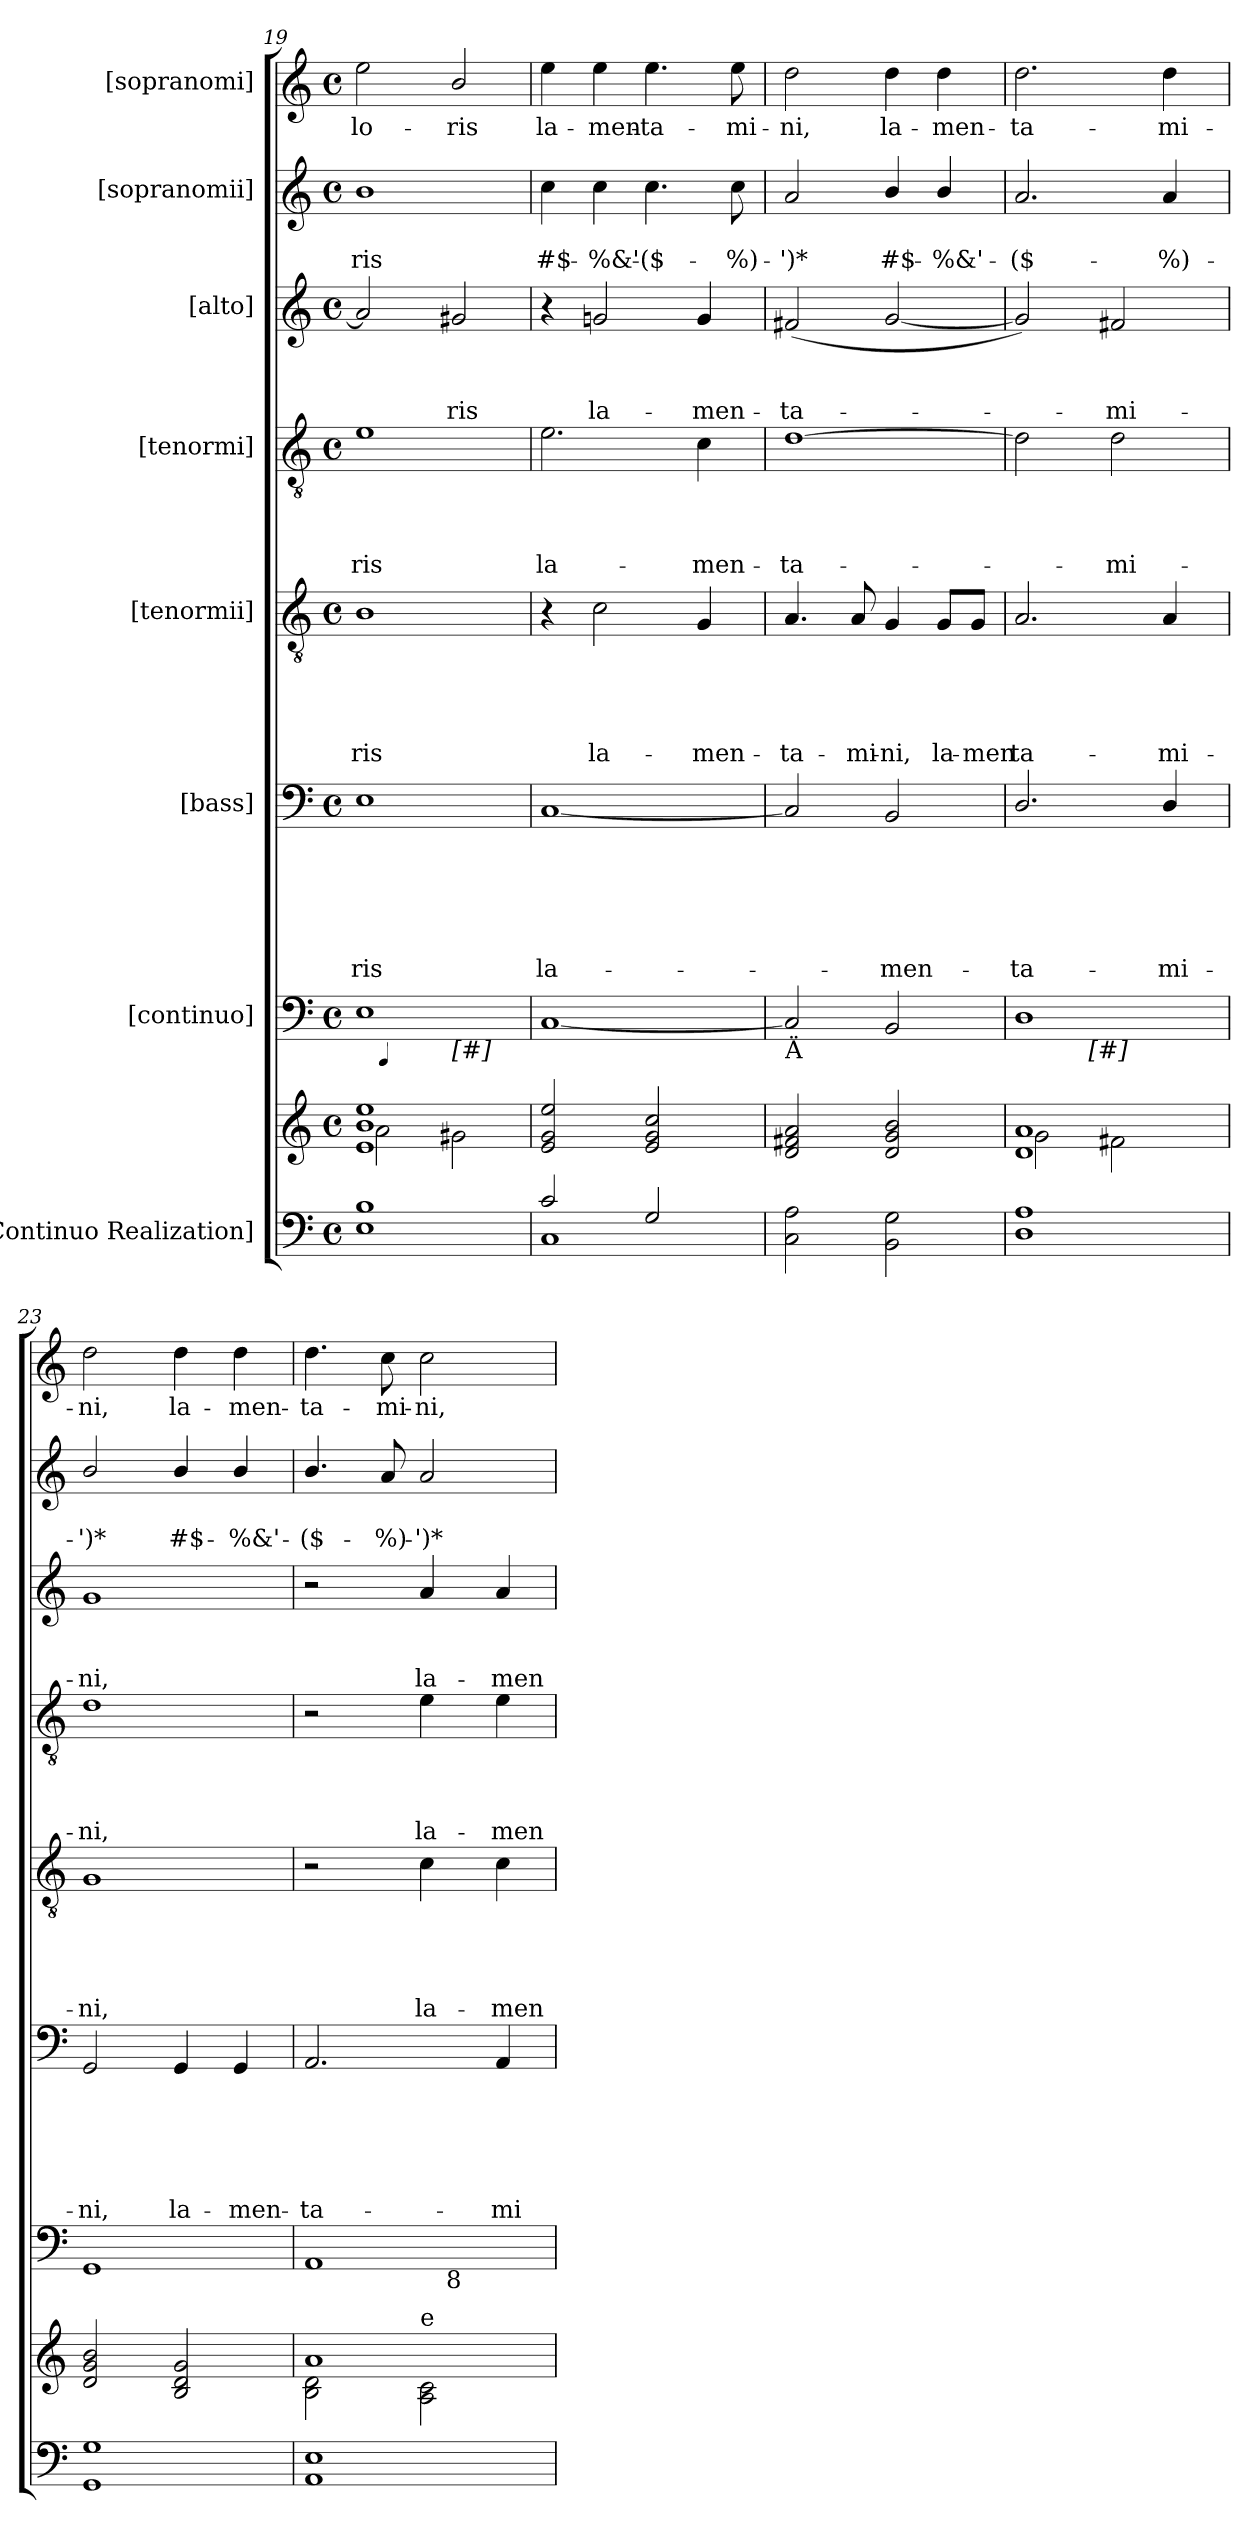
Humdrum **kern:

**kern	**kern	**kern	**kern	**text	**text	**text	**text	**text	**text	**kern	**text	**text	**text	**text	**text	**kern	**text	**text	**text	**text	**kern	**text	**text	**text	**kern	**text	**text	**kern	**text
*part8	*part8	*part7	*part6	*part6	*part6	*part6	*part6	*part6	*part6	*part5	*part5	*part5	*part5	*part5	*part5	*part4	*part4	*part4	*part4	*part4	*part3	*part3	*part3	*part3	*part2	*part2	*part2	*part1	*part1
*staff9	*staff8	*staff7	*staff6	*staff6	*staff6	*staff6	*staff6	*staff6	*staff6	*staff5	*staff5	*staff5	*staff5	*staff5	*staff5	*staff4	*staff4	*staff4	*staff4	*staff4	*staff3	*staff3	*staff3	*staff3	*staff2	*staff2	*staff2	*staff1	*staff1
*I"[Continuo Realization]	*	*I"[continuo]	*I"[bass]	*	*	*	*	*	*	*I"[tenormii]	*	*	*	*	*	*I"[tenormi]	*	*	*	*	*I"[alto]	*	*	*	*I"[sopranomii]	*	*	*I"[sopranomi]	*
!!LO:PB:g=z
*clefF4	*clefG2	*clefF4	*clefF4	*	*	*	*	*	*	*clefGv2	*	*	*	*	*	*clefGv2	*	*	*	*	*clefG2	*	*	*	*clefG2	*	*	*clefG2	*
*k[]	*k[]	*k[]	*k[]	*	*	*	*	*	*	*k[]	*	*	*	*	*	*k[]	*	*	*	*	*k[]	*	*	*	*k[]	*	*	*k[]	*
*C:	*C:	*C:	*C:	*	*	*	*	*	*	*C:	*	*	*	*	*	*C:	*	*	*	*	*C:	*	*	*	*C:	*	*	*C:	*
*M4/4	*M4/4	*M4/4	*M4/4	*	*	*	*	*	*	*M4/4	*	*	*	*	*	*M4/4	*	*	*	*	*M4/4	*	*	*	*M4/4	*	*	*M4/4	*
*met(c)	*met(c)	*met(c)	*met(c)	*	*	*	*	*	*	*met(c)	*	*	*	*	*	*met(c)	*	*	*	*	*met(c)	*	*	*	*met(c)	*	*	*met(c)	*
=19	=19	=19	=19	=19	=19	=19	=19	=19	=19	=19	=19	=19	=19	=19	=19	=19	=19	=19	=19	=19	=19	=19	=19	=19	=19	=19	=19	=19	=19
*	*^	*	*	*	*	*	*	*	*	*	*	*	*	*	*	*	*	*	*	*	*	*	*	*	*	*	*	*	*
!	!	!	!	!	!	!	!	!	!	!LO:LY:b	!	!	!	!	!	!LO:LY:b	!	!	!	!	!LO:LY:b	!	!	!	!	!	!	!LO:LY:b	!	!LO:LY:b
*	*	*	*^	*	*	*	*	*	*	*	*	*	*	*	*	*	*	*	*	*	*	*	*	*	*	*	*	*	*	*
*	*	*	*	*^	*	*	*	*	*	*	*	*	*	*	*	*	*	*	*	*	*	*	*	*	*	*	*	*	*	*	*
1E 1B	1e 1b 1ee	2a\	1E	16ryy	2ryy	1E	.	.	.	.	.	-ris	1B	.	.	.	.	-ris	1e	.	.	.	-ris	2a/]	.	.	.	1b	.	-ris	2ee\	-lo-
!	!	!	!	!LO:TX:b:t=[4]	!	!	!	!	!	!	!	!	!	!	!	!	!	!	!	!	!	!	!	!	!	!	!	!	!	!	!	!
.	.	.	.	2...ryy	.	.	.	.	.	.	.	.	.	.	.	.	.	.	.	.	.	.	.	.	.	.	.	.	.	.	.	.
!	!	!	!	!	!LO:TX:b:t=[#]	!	!	!	!	!	!	!	!	!	!	!	!	!	!	!	!	!	!	!	!	!	!	!	!	!	!	!
!	!	!	!	!	!	!	!	!	!	!	!	!	!	!	!	!	!	!	!	!	!	!	!	!	!	!	!LO:LY:b	!	!	!	!	!LO:LY:b
.	.	2g#X\	.	.	2ryy	.	.	.	.	.	.	.	.	.	.	.	.	.	.	.	.	.	.	2g#X/	.	.	-ris	.	.	.	2b/	-ris
=20	=20	=20	=20	=20	=20	=20	=20	=20	=20	=20	=20	=20	=20	=20	=20	=20	=20	=20	=20	=20	=20	=20	=20	=20	=20	=20	=20	=20	=20	=20	=20	=20
*^	*	*	*	*	*	*	*	*	*	*	*	*	*	*	*	*	*	*	*	*	*	*	*	*	*	*	*	*	*	*	*	*
!	!	!	!	!	!	!	!	!	!	!	!	!	!LO:LY:b	!	!	!	!	!	!	!	!	!	!	!LO:LY:b	!	!	!	!	!	!	!LO:LY:b	!	!LO:LY:b
*	*	*v	*v	*	*	*	*	*	*	*	*	*	*	*	*	*	*	*	*	*	*	*	*	*	*	*	*	*	*	*	*	*	*
*	*	*	*v	*v	*v	*	*	*	*	*	*	*	*	*	*	*	*	*	*	*	*	*	*	*	*	*	*	*	*	*	*	*
2c/	1C	2e/ 2g/ 2ee/	[<1C	[<1C	.	.	.	.	.	la-	4r	.	.	.	.	.	2.e\	.	.	.	la-	4r	.	.	.	4cc\	.	#$-	4ee\	la-
!	!	!	!	!	!	!	!	!	!	!	!	!	!	!	!	!LO:LY:b	!	!	!	!	!	!	!	!	!LO:LY:b	!	!	!LO:LY:b:rj	!	!LO:LY:b
.	.	.	.	.	.	.	.	.	.	.	2c\	.	.	.	.	la-	.	.	.	.	.	2gn/	.	.	la-	4cc\	.	-%&'-	4ee\	-men-
!	!	!	!	!	!	!	!	!	!	!	!	!	!	!	!	!	!	!	!	!	!	!	!	!	!	!	!	!LO:LY:b:rj	!	!LO:LY:b:rj
2G/	.	2e/ 2g/ 2cc/	.	.	.	.	.	.	.	.	.	.	.	.	.	.	.	.	.	.	.	.	.	.	.	4.cc\	.	-($-	4.ee\	-ta-
!	!	!	!	!	!	!	!	!	!	!	!	!	!	!	!	!LO:LY:b	!	!	!	!	!LO:LY:b	!	!	!	!LO:LY:b	!	!	!	!	!
.	.	.	.	.	.	.	.	.	.	.	4G/	.	.	.	.	-men-	4c\	.	.	.	-men-	4g/	.	.	-men-	.	.	.	.	.
!	!	!	!	!	!	!	!	!	!	!	!	!	!	!	!	!	!	!	!	!	!	!	!	!	!	!	!	!LO:LY:b	!	!LO:LY:b
.	.	.	.	.	.	.	.	.	.	.	.	.	.	.	.	.	.	.	.	.	.	.	.	.	.	8cc\	.	-%)-	8ee\	-mi-
*v	*v	*	*	*	*	*	*	*	*	*	*	*	*	*	*	*	*	*	*	*	*	*	*	*	*	*	*	*	*	*
=21	=21	=21	=21	=21	=21	=21	=21	=21	=21	=21	=21	=21	=21	=21	=21	=21	=21	=21	=21	=21	=21	=21	=21	=21	=21	=21	=21	=21	=21
!	!	!LO:TX:b:t=Ä	!	!	!	!	!	!	!	!	!	!	!	!	!	!	!	!	!	!	!	!	!	!	!	!	!	!	!
!	!	!	!	!	!	!	!	!	!	!	!	!	!	!	!LO:LY:b	!	!	!	!	!LO:LY:b	!	!	!	!LO:LY:b	!	!	!LO:LY:b	!	!LO:LY:b
2C\> 2A\>	2d/ 2f#X/ 2a/	2C/]	2C/]	.	.	.	.	.	.	4.A/	.	.	.	.	-ta-	[>1d	.	.	.	-ta-	(<2f#X/	.	.	-ta-	2a/	.	-')*	2dd\	-ni,
!	!	!	!	!	!	!	!	!	!	!	!	!	!	!	!LO:LY:b	!	!	!	!	!	!	!	!	!	!	!	!	!	!
.	.	.	.	.	.	.	.	.	.	8A/	.	.	.	.	-mi-	.	.	.	.	.	.	.	.	.	.	.	.	.	.
!	!	!	!	!	!	!	!	!	!LO:LY:b	!	!	!	!	!	!LO:LY:b:rj	!	!	!	!	!	!	!	!	!	!	!	!LO:LY:b	!	!LO:LY:b
2BB\> 2G\>	2d/ 2g/ 2b/	2BB</	2BB/	.	.	.	.	.	-men-	4G/	.	.	.	.	-ni,	.	.	.	.	.	[<2g/	.	.	.	4b/	.	#$-	4dd\	la-
!	!	!	!	!	!	!	!	!	!	!	!	!	!	!	!LO:LY:b	!	!	!	!	!	!	!	!	!	!	!	!LO:LY:b:rj	!	!LO:LY:b
.	.	.	.	.	.	.	.	.	.	8G/L	.	.	.	.	la-	.	.	.	.	.	.	.	.	.	4b/	.	-%&'-	4dd\	-men-
!	!	!	!	!	!	!	!	!	!	!	!	!	!	!	!LO:LY:b	!	!	!	!	!	!	!	!	!	!	!	!	!	!
.	.	.	.	.	.	.	.	.	.	8G/J	.	.	.	.	-men-	.	.	.	.	.	.	.	.	.	.	.	.	.	.
=22	=22	=22	=22	=22	=22	=22	=22	=22	=22	=22	=22	=22	=22	=22	=22	=22	=22	=22	=22	=22	=22	=22	=22	=22	=22	=22	=22	=22	=22
*	*^	*	*	*	*	*	*	*	*	*	*	*	*	*	*	*	*	*	*	*	*	*	*	*	*	*	*	*	*
!	!	!	!	!	!	!	!	!	!	!LO:LY:b	!	!	!	!	!	!LO:LY:b	!	!	!	!	!	!	!	!	!	!	!	!LO:LY:b	!	!LO:LY:b
*	*	*	*^	*	*	*	*	*	*	*	*	*	*	*	*	*	*	*	*	*	*	*	*	*	*	*	*	*	*	*
1D 1A	1d 1a	2g\	1D	4..ryy	2.D/	.	.	.	.	.	-ta-	2.A/	.	.	.	.	-ta-	2d\]	.	.	.	.	2g/])	.	.	.	2.a/	.	-($-	2.dd\	-ta-
!	!	!	!	!LO:TX:b:t=[#]	!	!	!	!	!	!	!	!	!	!	!	!	!	!	!	!	!	!	!	!	!	!	!	!	!	!	!
.	.	.	.	2ryy	.	.	.	.	.	.	.	.	.	.	.	.	.	.	.	.	.	.	.	.	.	.	.	.	.	.	.
!	!	!	!	!	!	!	!	!	!	!	!	!	!	!	!	!	!	!	!	!	!	!LO:LY:b	!	!	!	!LO:LY:b	!	!	!	!	!
.	.	2f#X\	.	.	.	.	.	.	.	.	.	.	.	.	.	.	.	2d\	.	.	.	-mi-	2f#X/	.	.	-mi-	.	.	.	.	.
!	!	!	!	!	!	!	!	!	!	!	!LO:LY:b	!	!	!	!	!	!LO:LY:b	!	!	!	!	!	!	!	!	!	!	!	!LO:LY:b	!	!LO:LY:b
.	.	.	.	.	4D/	.	.	.	.	.	-mi-	4A/	.	.	.	.	-mi-	.	.	.	.	.	.	.	.	.	4a/	.	-%)-	4dd\	-mi-
.	.	.	.	16ryy	.	.	.	.	.	.	.	.	.	.	.	.	.	.	.	.	.	.	.	.	.	.	.	.	.	.	.
=23	=23	=23	=23	=23	=23	=23	=23	=23	=23	=23	=23	=23	=23	=23	=23	=23	=23	=23	=23	=23	=23	=23	=23	=23	=23	=23	=23	=23	=23	=23	=23
!	!	!	!	!	!	!	!	!	!	!	!LO:LY:b	!	!	!	!	!	!LO:LY:b	!	!	!	!	!LO:LY:b	!	!	!	!LO:LY:b	!	!	!LO:LY:b	!	!LO:LY:b
*	*v	*v	*	*	*	*	*	*	*	*	*	*	*	*	*	*	*	*	*	*	*	*	*	*	*	*	*	*	*	*	*
*	*	*v	*v	*	*	*	*	*	*	*	*	*	*	*	*	*	*	*	*	*	*	*	*	*	*	*	*	*	*	*
1GG 1G	2d/ 2g/ 2b/	1GG	2GG/	.	.	.	.	.	-ni,	1G	.	.	.	.	-ni,	1d	.	.	.	-ni,	1g	.	.	-ni,	2b/	.	-')*	2dd\	-ni,
!	!	!	!	!	!	!	!	!	!LO:LY:b	!	!	!	!	!	!	!	!	!	!	!	!	!	!	!	!	!	!LO:LY:b	!	!LO:LY:b
.	2B/ 2d/ 2g/	.	4GG/	.	.	.	.	.	la-	.	.	.	.	.	.	.	.	.	.	.	.	.	.	.	4b/	.	#$-	4dd\	la-
!	!	!	!	!	!	!	!	!	!LO:LY:b	!	!	!	!	!	!	!	!	!	!	!	!	!	!	!	!	!	!LO:LY:b:rj	!	!LO:LY:b
.	.	.	4GG/	.	.	.	.	.	-men-	.	.	.	.	.	.	.	.	.	.	.	.	.	.	.	4b/	.	-%&'-	4dd\	-men-
=24	=24	=24	=24	=24	=24	=24	=24	=24	=24	=24	=24	=24	=24	=24	=24	=24	=24	=24	=24	=24	=24	=24	=24	=24	=24	=24	=24	=24	=24
*	*^	*	*	*	*	*	*	*	*	*	*	*	*	*	*	*	*	*	*	*	*	*	*	*	*	*	*	*	*
!	!	!	!	!	!	!	!	!	!	!LO:LY:b	!	!	!	!	!	!	!	!	!	!	!	!	!	!	!	!	!	!LO:LY:b	!	!LO:LY:b
*	*	*	*^	*	*	*	*	*	*	*	*	*	*	*	*	*	*	*	*	*	*	*	*	*	*	*	*	*	*	*
1AA 1E	1a	2B\ 2d\	1AA	2ryy	2.AA/	.	.	.	.	.	-ta-	2r	.	.	.	.	.	2r	.	.	.	.	2r	.	.	.	4.b/	.	-($-	4.dd\	-ta-
!	!	!	!	!	!	!	!	!	!	!	!	!	!	!	!	!	!	!	!	!	!	!	!	!	!	!	!	!	!LO:LY:b	!	!LO:LY:b
.	.	.	.	.	.	.	.	.	.	.	.	.	.	.	.	.	.	.	.	.	.	.	.	.	.	.	8a/	.	-%)-	8cc\	-mi-
!	!	!LO:TX:a:t=e	!	!	!	!	!	!	!	!	!	!	!	!	!	!	!	!	!	!	!	!	!	!	!	!	!	!	!	!	!
!	!	!	!	!	!	!	!	!	!	!	!	!	!	!	!	!	!LO:LY:b	!	!	!	!	!LO:LY:b	!	!	!	!LO:LY:b	!	!	!LO:LY:b	!	!LO:LY:b:rj
.	.	2A\ 2c\	.	16ryy	.	.	.	.	.	.	.	4c\	.	.	.	.	la-	4e\	.	.	.	la-	4a/	.	.	la-	2a/	.	-')*	2cc\	-ni,
!	!	!	!	!LO:TX:b:t=8	!	!	!	!	!	!	!	!	!	!	!	!	!	!	!	!	!	!	!	!	!	!	!	!	!	!	!
.	.	.	.	4..ryy	.	.	.	.	.	.	.	.	.	.	.	.	.	.	.	.	.	.	.	.	.	.	.	.	.	.	.
!	!	!	!	!	!	!	!	!	!	!	!LO:LY:b	!	!	!	!	!	!LO:LY:b	!	!	!	!	!LO:LY:b	!	!	!	!LO:LY:b	!	!	!	!	!
.	.	.	.	.	4AA/	.	.	.	.	.	-mi-	4c\	.	.	.	.	-men-	4e\	.	.	.	-men-	4a/	.	.	-men-	.	.	.	.	.
*	*v	*v	*	*	*	*	*	*	*	*	*	*	*	*	*	*	*	*	*	*	*	*	*	*	*	*	*	*	*	*	*
*	*	*v	*v	*	*	*	*	*	*	*	*	*	*	*	*	*	*	*	*	*	*	*	*	*	*	*	*	*	*	*
=	=	=	=	=	=	=	=	=	=	=	=	=	=	=	=	=	=	=	=	=	=	=	=	=	=	=	=	=	=
*-	*-	*-	*-	*-	*-	*-	*-	*-	*-	*-	*-	*-	*-	*-	*-	*-	*-	*-	*-	*-	*-	*-	*-	*-	*-	*-	*-	*-	*-
